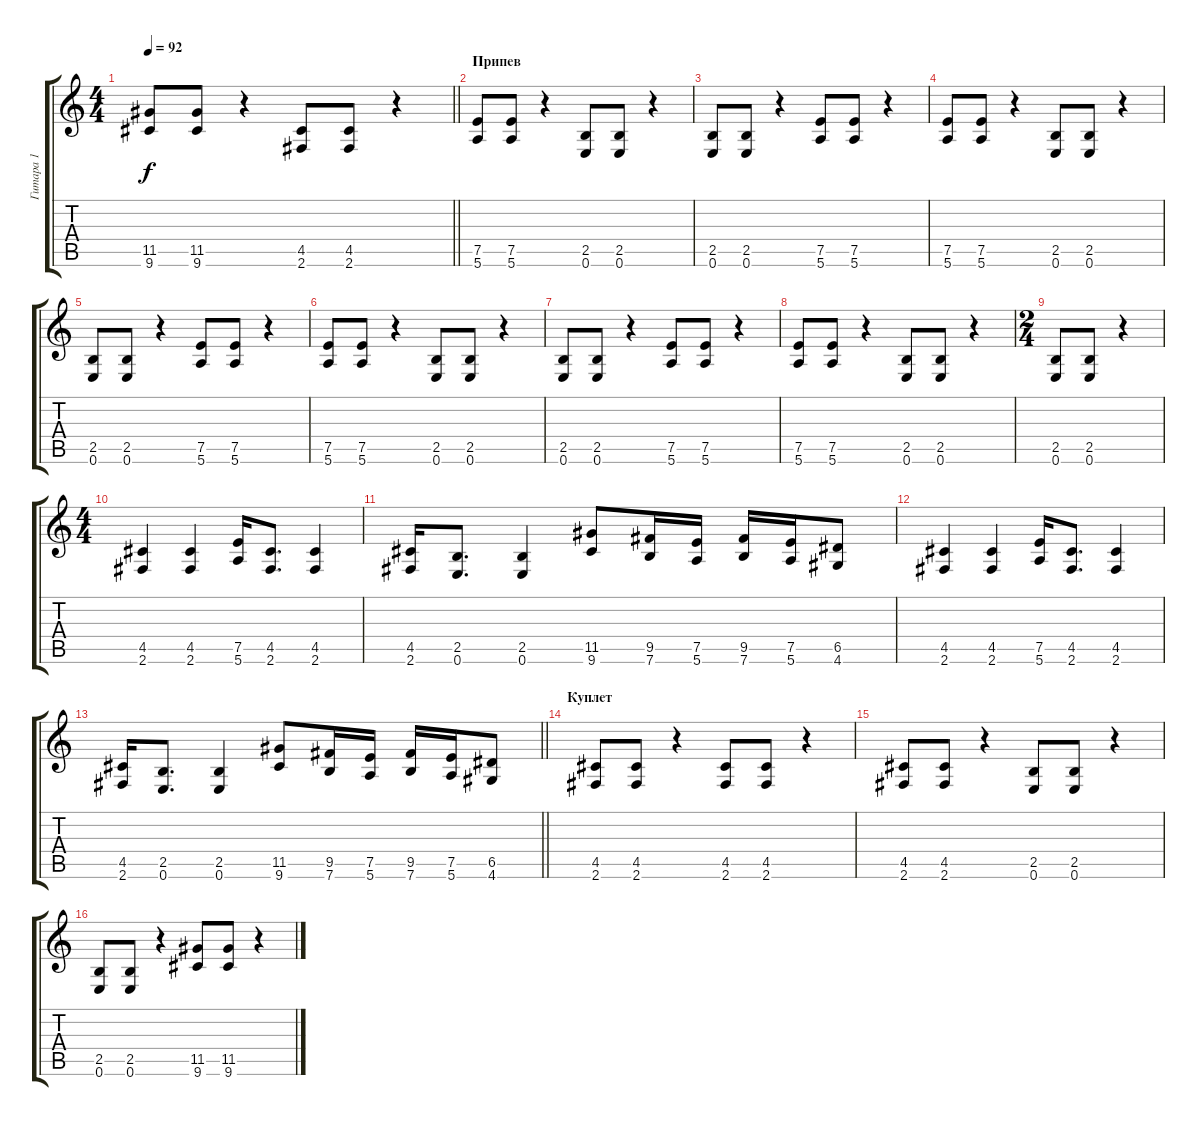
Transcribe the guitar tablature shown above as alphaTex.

\track ("Гитара 1" "Гитара 1") {instrument distortionguitar}
\staff {score tabs}
\tuning (E4 B3 G3 D3 A2 E2) {hide}
\ts (4 4)
\tempo 92
\clef g2
\barLineRight lightlight
\ks c
(11.5 9.6).8{dy f} (11.5 9.6).8 r.4 (4.5 2.6).8 (4.5 2.6).8 r.4 |
\section ("" "Припев")
(7.5 5.6).8 (7.5 5.6).8 r.4 (2.5 0.6).8 (2.5 0.6).8 r.4 |
(2.5 0.6).8 (2.5 0.6).8 r.4 (7.5 5.6).8 (7.5 5.6).8 r.4 |
(7.5 5.6).8 (7.5 5.6).8 r.4 (2.5 0.6).8 (2.5 0.6).8 r.4 |
(2.5 0.6).8 (2.5 0.6).8 r.4 (7.5 5.6).8 (7.5 5.6).8 r.4 |
(7.5 5.6).8 (7.5 5.6).8 r.4 (2.5 0.6).8 (2.5 0.6).8 r.4 |
(2.5 0.6).8 (2.5 0.6).8 r.4 (7.5 5.6).8 (7.5 5.6).8 r.4 |
(7.5 5.6).8 (7.5 5.6).8 r.4 (2.5 0.6).8 (2.5 0.6).8 r.4 |
\ts (2 4)
(2.5 0.6).8 (2.5 0.6).8 r.4 |
\ts (4 4)
(4.5 2.6).4 (4.5 2.6).4 (7.5 5.6).16 (4.5 2.6).8{d} (4.5 2.6).4 |
(4.5 2.6).16 (2.5 0.6).8{d} (2.5 0.6).4 (11.5 9.6).8 (9.5 7.6).16 (7.5 5.6).16 (9.5 7.6).16 (7.5 5.6).16 (6.5 4.6).8 |
(4.5 2.6).4 (4.5 2.6).4 (7.5 5.6).16 (4.5 2.6).8{d} (4.5 2.6).4 |
\barLineRight lightlight
(4.5 2.6).16 (2.5 0.6).8{d} (2.5 0.6).4 (11.5 9.6).8 (9.5 7.6).16 (7.5 5.6).16 (9.5 7.6).16 (7.5 5.6).16 (6.5 4.6).8 |
\section ("" "Куплет")
(4.5 2.6).8 (4.5 2.6).8 r.4 (4.5 2.6).8 (4.5 2.6).8 r.4 |
(4.5 2.6).8 (4.5 2.6).8 r.4 (2.5 0.6).8 (2.5 0.6).8 r.4 |
(2.5 0.6).8 (2.5 0.6).8 r.4 (11.5 9.6).8 (11.5 9.6).8 r.4
